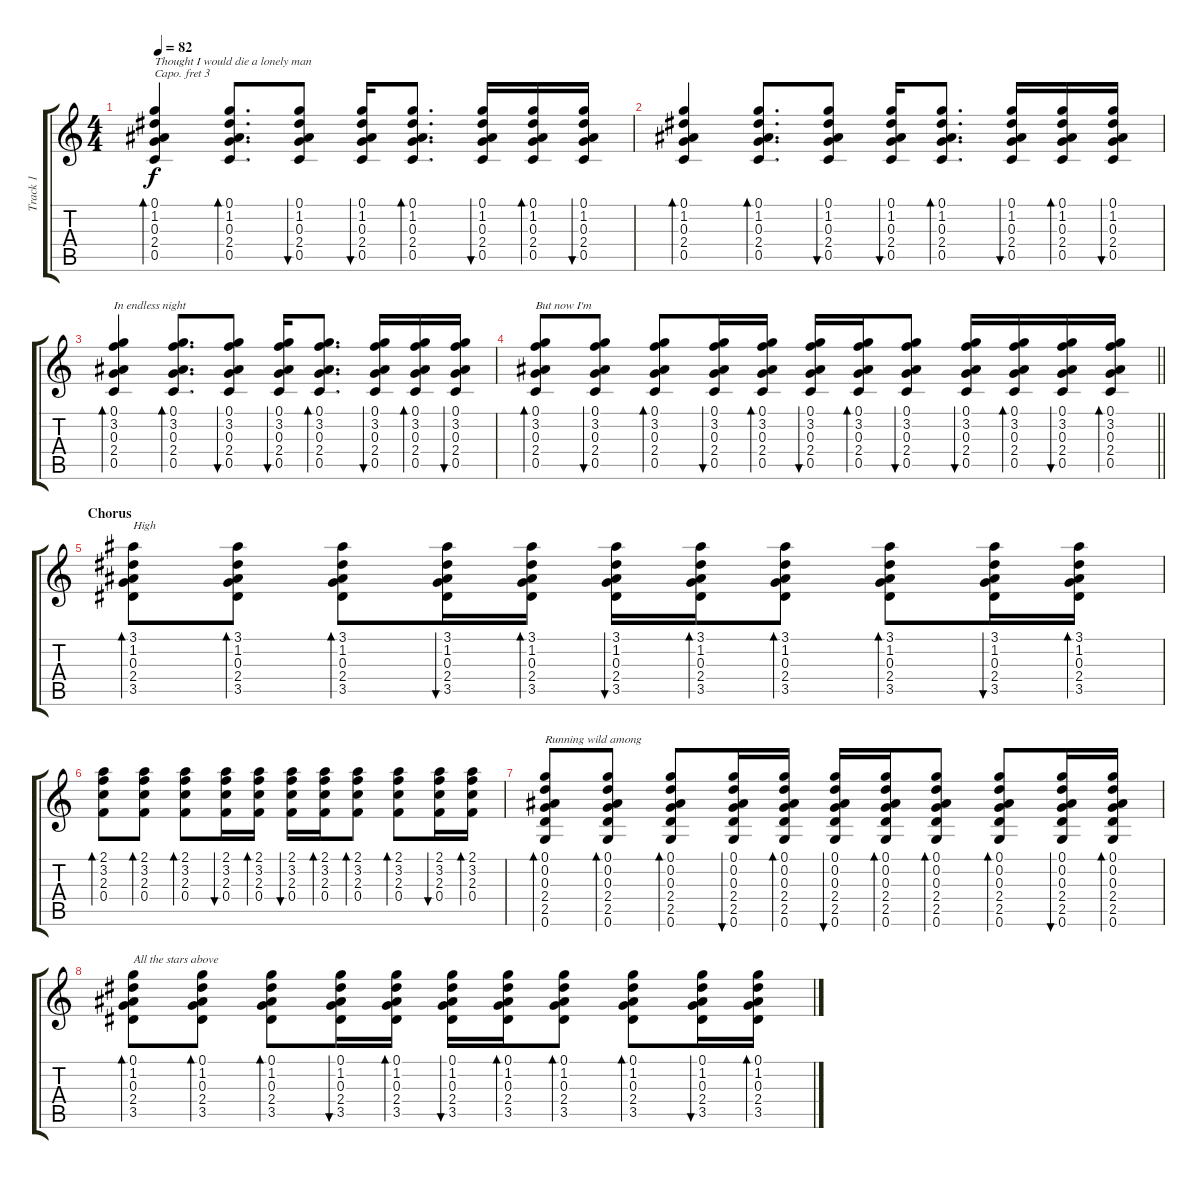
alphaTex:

\track ("Track 1" "Track 1") {instrument acousticguitarnylon}
\staff {score tabs}
\capo 3
\tuning (E4 B3 G3 D3 A2 E2) {hide}
\ts (4 4)
\tempo 82
\clef g2
\ks c
(0.1 1.2 0.3 2.4 0.5).4{bd 30 txt "Thought I would die a lonely man" dy f} (0.1 1.2 0.3 2.4 0.5).8{d bd 30} (0.1 1.2 0.3 2.4 0.5).8{bu 30} (0.1 1.2 0.3 2.4 0.5).16{bu 30} (0.1 1.2 0.3 2.4 0.5).8{d bd 30} (0.1 1.2 0.3 2.4 0.5).16{bu 30} (0.1 1.2 0.3 2.4 0.5).16{bd 30} (0.1 1.2 0.3 2.4 0.5).16{bu 30} |
(0.1 1.2 0.3 2.4 0.5).4{bd 30} (0.1 1.2 0.3 2.4 0.5).8{d bd 30} (0.1 1.2 0.3 2.4 0.5).8{bu 30} (0.1 1.2 0.3 2.4 0.5).16{bu 30} (0.1 1.2 0.3 2.4 0.5).8{d bd 30} (0.1 1.2 0.3 2.4 0.5).16{bu 30} (0.1 1.2 0.3 2.4 0.5).16{bd 30} (0.1 1.2 0.3 2.4 0.5).16{bu 30} |
(0.1 3.2 0.3 2.4 0.5).4{bd 30 txt "In endless night"} (0.1 3.2 0.3 2.4 0.5).8{d bd 30} (0.1 3.2 0.3 2.4 0.5).8{bu 30} (0.1 3.2 0.3 2.4 0.5).16{bu 30} (0.1 3.2 0.3 2.4 0.5).8{d bd 30} (0.1 3.2 0.3 2.4 0.5).16{bu 30} (0.1 3.2 0.3 2.4 0.5).16{bd 30} (0.1 3.2 0.3 2.4 0.5).16{bu 30} |
\barLineRight lightlight
(0.1 3.2 0.3 2.4 0.5).8{bd 30 txt "But now I'm"} (0.1 3.2 0.3 2.4 0.5).8{bu 30} (0.1 3.2 0.3 2.4 0.5).8{bd 30} (0.1 3.2 0.3 2.4 0.5).16{bu 30} (0.1 3.2 0.3 2.4 0.5).16{bd 30} (0.1 3.2 0.3 2.4 0.5).16{bu 30} (0.1 3.2 0.3 2.4 0.5).16{bd 30} (0.1 3.2 0.3 2.4 0.5).8{bu 30} (0.1 3.2 0.3 2.4 0.5).16{bu 30} (0.1 3.2 0.3 2.4 0.5).16{bd 30} (0.1 3.2 0.3 2.4 0.5).16{bu 30} (0.1 3.2 0.3 2.4 0.5).16{bd 30} |
\section ("" "Chorus")
(3.1 1.2 0.3 2.4 3.5).8{bd 30 txt "High"} (3.1 1.2 0.3 2.4 3.5).8{bd 30} (3.1 1.2 0.3 2.4 3.5).8{bd 30} (3.1 1.2 0.3 2.4 3.5).16{bu 30} (3.1 1.2 0.3 2.4 3.5).16{bd 30} (3.1 1.2 0.3 2.4 3.5).16{bu 30} (3.1 1.2 0.3 2.4 3.5).16{bd 30} (3.1 1.2 0.3 2.4 3.5).8{bd 30} (3.1 1.2 0.3 2.4 3.5).8{bd 30} (3.1 1.2 0.3 2.4 3.5).16{bu 30} (3.1 1.2 0.3 2.4 3.5).16{bd 30} |
(2.1 3.2 2.3 0.4).8{bd 30} (2.1 3.2 2.3 0.4).8{bd 30} (2.1 3.2 2.3 0.4).8{bd 30} (2.1 3.2 2.3 0.4).16{bu 30} (2.1 3.2 2.3 0.4).16{bd 30} (2.1 3.2 2.3 0.4).16{bu 30} (2.1 3.2 2.3 0.4).16{bd 30} (2.1 3.2 2.3 0.4).8{bd 30} (2.1 3.2 2.3 0.4).8{bd 30} (2.1 3.2 2.3 0.4).16{bu 30} (2.1 3.2 2.3 0.4).16{bd 30} |
(0.1 0.2 0.3 2.4 2.5 0.6).8{bd 30 txt "Running wild among"} (0.1 0.2 0.3 2.4 2.5 0.6).8{bd 30} (0.1 0.2 0.3 2.4 2.5 0.6).8{bd 30} (0.1 0.2 0.3 2.4 2.5 0.6).16{bu 30} (0.1 0.2 0.3 2.4 2.5 0.6).16{bd 30} (0.1 0.2 0.3 2.4 2.5 0.6).16{bu 30} (0.1 0.2 0.3 2.4 2.5 0.6).16{bd 30} (0.1 0.2 0.3 2.4 2.5 0.6).8{bd 30} (0.1 0.2 0.3 2.4 2.5 0.6).8{bd 30} (0.1 0.2 0.3 2.4 2.5 0.6).16{bu 30} (0.1 0.2 0.3 2.4 2.5 0.6).16{bd 30} |
(0.1 1.2 0.3 2.4 3.5).8{bd 30 txt "All the stars above"} (0.1 1.2 0.3 2.4 3.5).8{bd 30} (0.1 1.2 0.3 2.4 3.5).8{bd 30} (0.1 1.2 0.3 2.4 3.5).16{bu 30} (0.1 1.2 0.3 2.4 3.5).16{bd 30} (0.1 1.2 0.3 2.4 3.5).16{bu 30} (0.1 1.2 0.3 2.4 3.5).16{bd 30} (0.1 1.2 0.3 2.4 3.5).8{bd 30} (0.1 1.2 0.3 2.4 3.5).8{bd 30} (0.1 1.2 0.3 2.4 3.5).16{bu 30} (0.1 1.2 0.3 2.4 3.5).16{bd 30}
